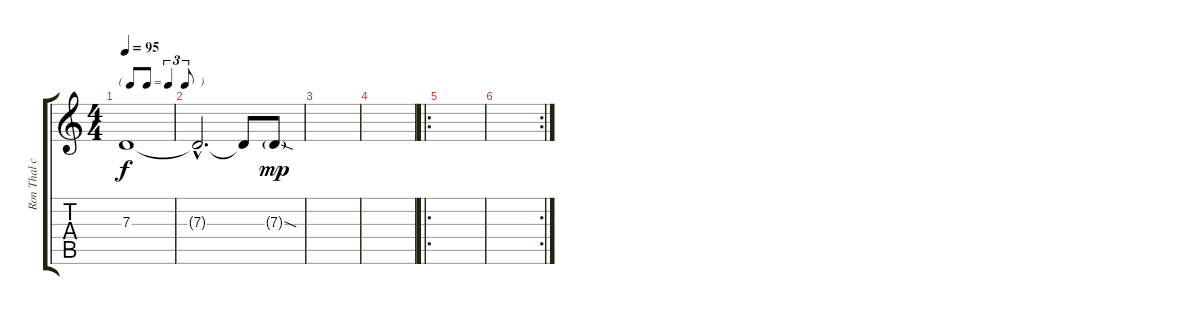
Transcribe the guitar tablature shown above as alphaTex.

\track ("Ron Thal chant treble" "Ron Thal c") {instrument choiraahs}
\staff {score tabs}
\tuning (E4 B3 G3 D3 A2 E2) {hide}
\ts (4 4)
\tf triplet8th
\tempo 95
\clef g2
\ks c
7.3.1{dy f balance 16 instrument choiraahs} |
7.3{hac t}.2{d} 7.3{t}.8 7.3{sod g}.8{dy mp} |
|
|
\ro
|
\rc 2
